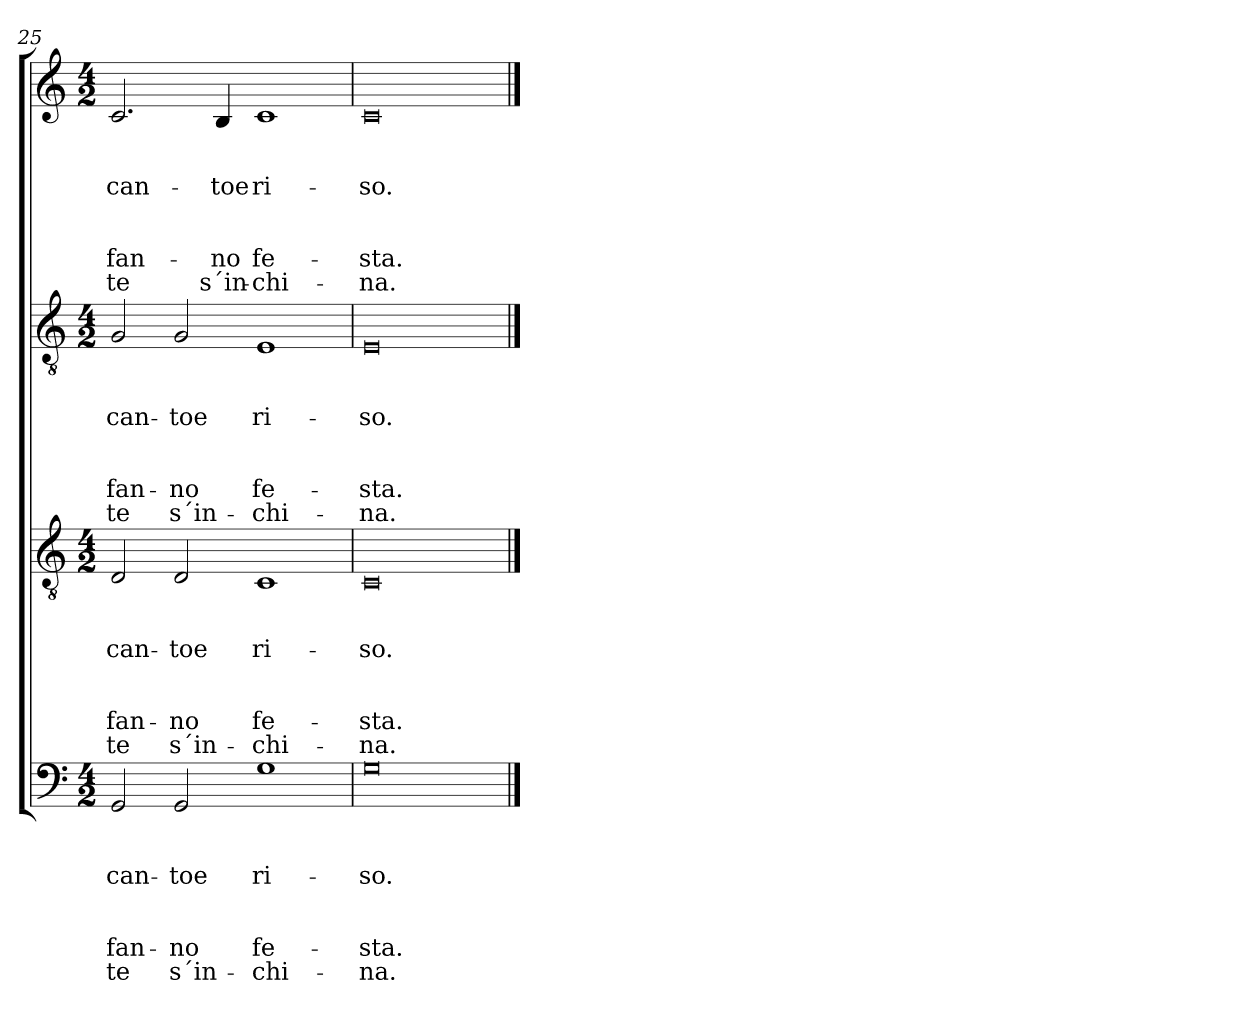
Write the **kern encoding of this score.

**kern	**text	**text	**text	**text	**text	**text	**text	**kern	**text	**text	**text	**text	**text	**text	**text	**kern	**text	**text	**text	**text	**text	**text	**text	**kern	**text	**text	**text	**text	**text	**text	**text
*part4	*part4	*part4	*part4	*part4	*part4	*part4	*part4	*part3	*part3	*part3	*part3	*part3	*part3	*part3	*part3	*part2	*part2	*part2	*part2	*part2	*part2	*part2	*part2	*part1	*part1	*part1	*part1	*part1	*part1	*part1	*part1
*staff4	*staff4	*staff4	*staff4	*staff4	*staff4	*staff4	*staff4	*staff3	*staff3	*staff3	*staff3	*staff3	*staff3	*staff3	*staff3	*staff2	*staff2	*staff2	*staff2	*staff2	*staff2	*staff2	*staff2	*staff1	*staff1	*staff1	*staff1	*staff1	*staff1	*staff1	*staff1
*clefF4	*	*	*	*	*	*	*	*clefGv2	*	*	*	*	*	*	*	*clefGv2	*	*	*	*	*	*	*	*clefG2	*	*	*	*	*	*	*
*k[]	*	*	*	*	*	*	*	*k[]	*	*	*	*	*	*	*	*k[]	*	*	*	*	*	*	*	*k[]	*	*	*	*	*	*	*
*C:	*	*	*	*	*	*	*	*C:	*	*	*	*	*	*	*	*C:	*	*	*	*	*	*	*	*C:	*	*	*	*	*	*	*
*M4/2	*	*	*	*	*	*	*	*M4/2	*	*	*	*	*	*	*	*M4/2	*	*	*	*	*	*	*	*M4/2	*	*	*	*	*	*	*
=25	=25	=25	=25	=25	=25	=25	=25	=25	=25	=25	=25	=25	=25	=25	=25	=25	=25	=25	=25	=25	=25	=25	=25	=25	=25	=25	=25	=25	=25	=25	=25
2GG/	.	.	can-	.	.	fan-	te	2D/	.	.	can-	.	.	fan-	te	2G/	.	.	can-	.	.	fan-	te	2.c/	.	.	can-	.	.	fan-	te
2GG/	.	.	-toe	.	.	-no	s´in-	2D/	.	.	-toe	.	.	-no	s´in-	2G/	.	.	-toe	.	.	-no	s´in-	.	.	.	.	.	.	.	.
.	.	.	.	.	.	.	.	.	.	.	.	.	.	.	.	.	.	.	.	.	.	.	.	4B/	.	.	-toe	.	.	-no	s´in-
1G	.	.	ri-	.	.	fe-	-chi-	1C	.	.	ri-	.	.	fe-	-chi-	1E	.	.	ri-	.	.	fe-	-chi-	1c	.	.	ri-	.	.	fe-	-chi-
=26	=26	=26	=26	=26	=26	=26	=26	=26	=26	=26	=26	=26	=26	=26	=26	=26	=26	=26	=26	=26	=26	=26	=26	=26	=26	=26	=26	=26	=26	=26	=26
0G	.	.	-so.	.	.	-sta.	-na.	0C	.	.	-so.	.	.	-sta.	-na.	0E	.	.	-so.	.	.	-sta.	-na.	0c	.	.	-so.	.	.	-sta.	-na.
==	==	==	==	==	==	==	==	==	==	==	==	==	==	==	==	==	==	==	==	==	==	==	==	==	==	==	==	==	==	==	==
*-	*-	*-	*-	*-	*-	*-	*-	*-	*-	*-	*-	*-	*-	*-	*-	*-	*-	*-	*-	*-	*-	*-	*-	*-	*-	*-	*-	*-	*-	*-	*-
